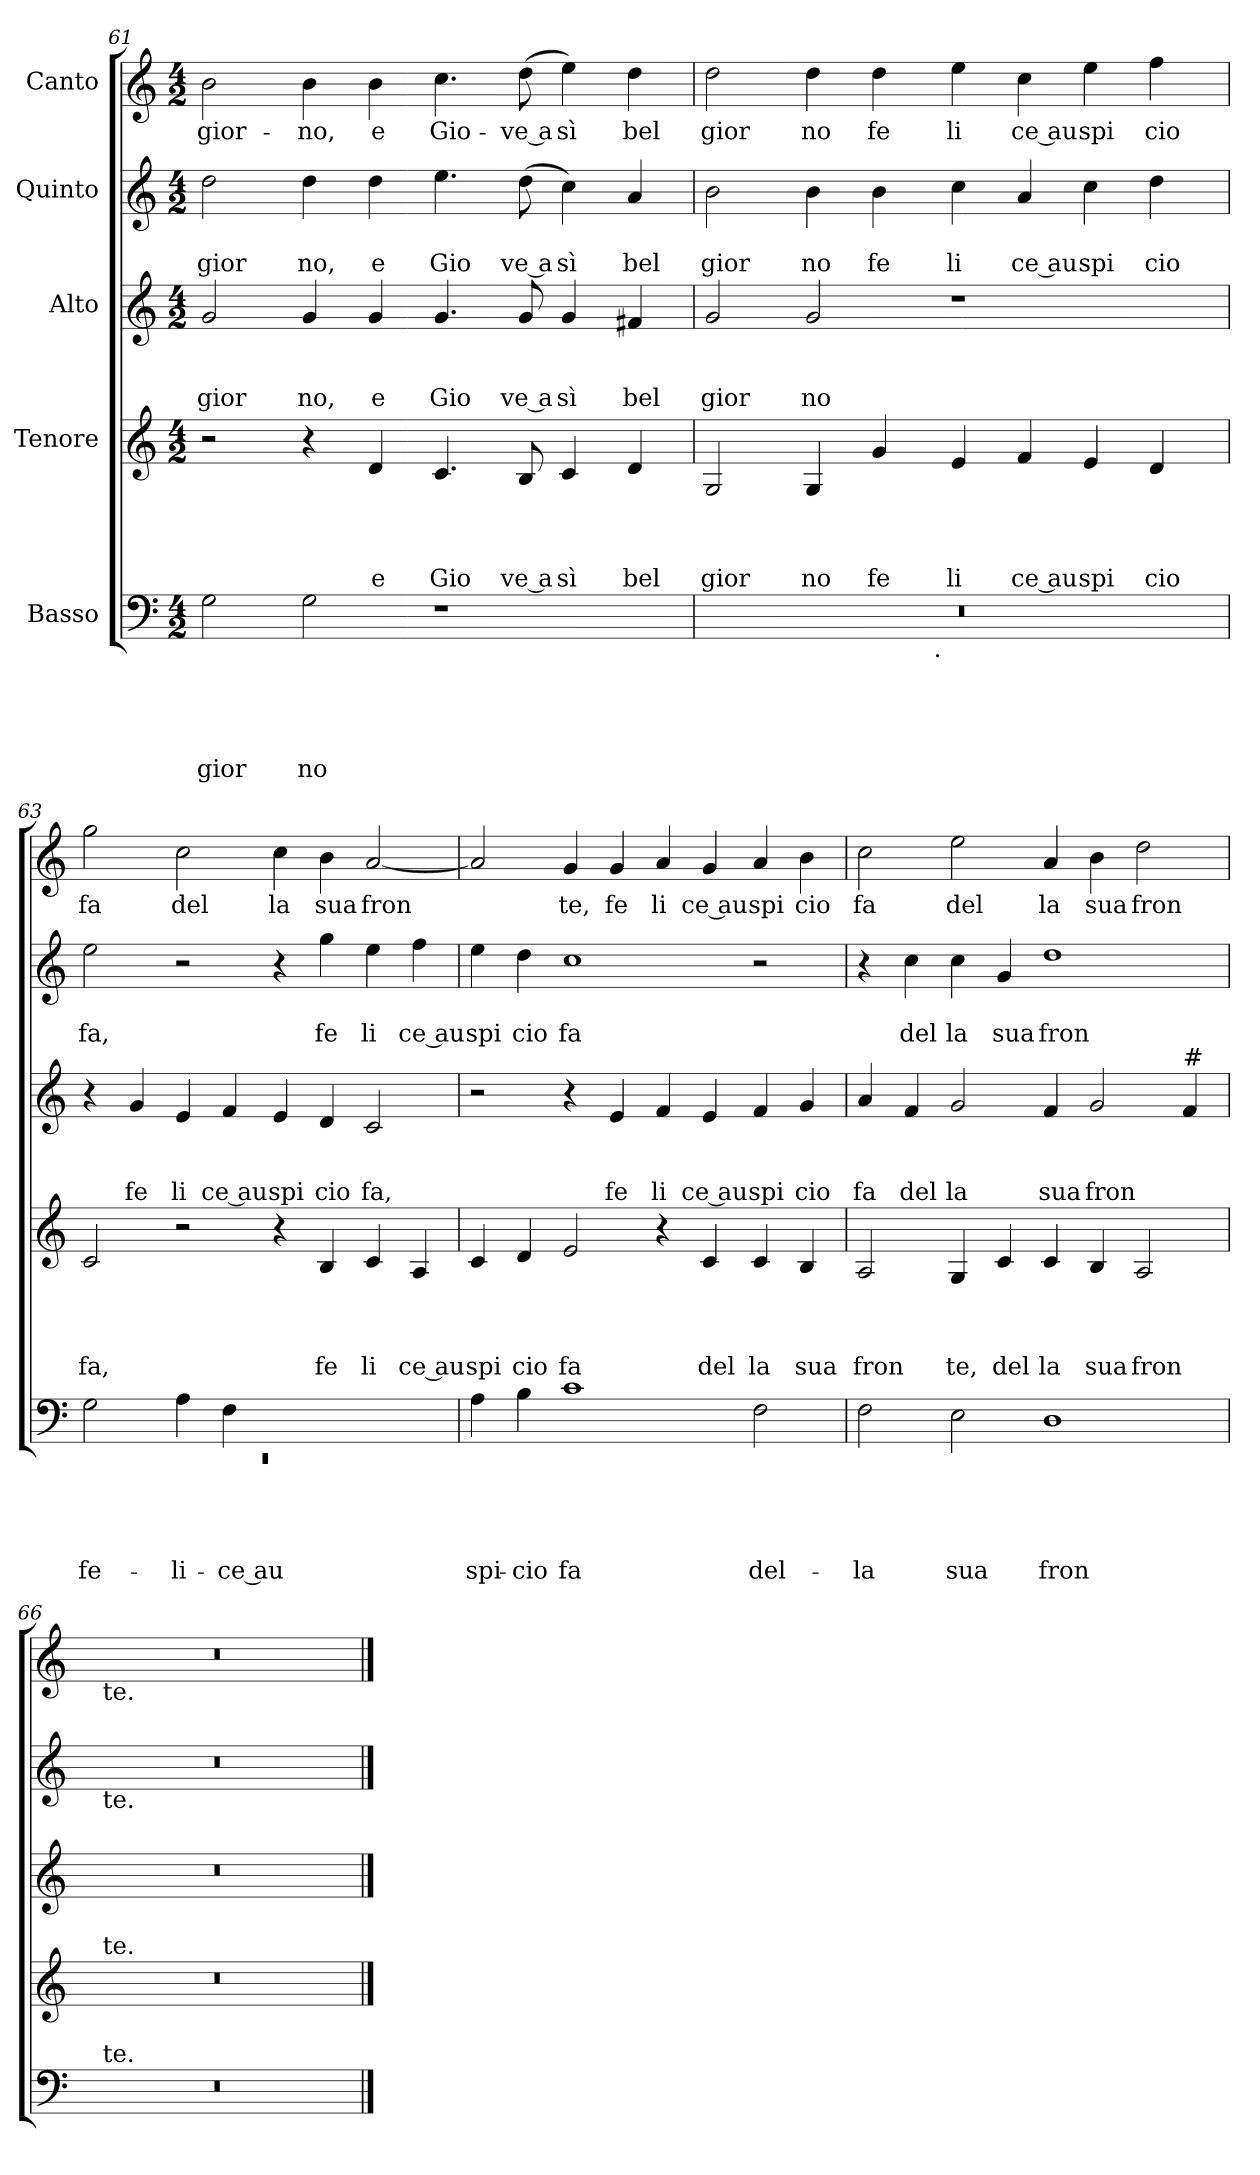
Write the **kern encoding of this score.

**kern	**text	**text	**text	**text	**text	**kern	**text	**text	**text	**text	**kern	**text	**text	**text	**kern	**text	**text	**kern	**text
*part5	*part5	*part5	*part5	*part5	*part5	*part4	*part4	*part4	*part4	*part4	*part3	*part3	*part3	*part3	*part2	*part2	*part2	*part1	*part1
*staff5	*staff5	*staff5	*staff5	*staff5	*staff5	*staff4	*staff4	*staff4	*staff4	*staff4	*staff3	*staff3	*staff3	*staff3	*staff2	*staff2	*staff2	*staff1	*staff1
*I"Basso	*	*	*	*	*	*I"Tenore	*	*	*	*	*I"Alto	*	*	*	*I"Quinto	*	*	*I"Canto	*
*clefF4	*	*	*	*	*	*clefG2	*	*	*	*	*clefG2	*	*	*	*clefG2	*	*	*clefG2	*
*k[]	*	*	*	*	*	*k[]	*	*	*	*	*k[]	*	*	*	*k[]	*	*	*k[]	*
*C:	*	*	*	*	*	*C:	*	*	*	*	*C:	*	*	*	*C:	*	*	*C:	*
*M4/2	*	*	*	*	*	*M4/2	*	*	*	*	*M4/2	*	*	*	*M4/2	*	*	*M4/2	*
=61	=61	=61	=61	=61	=61	=61	=61	=61	=61	=61	=61	=61	=61	=61	=61	=61	=61	=61	=61
!	!	!	!	!	!LO:LY:b	!	!	!	!	!	!	!	!	!LO:LY:b	!	!	!LO:LY:b	!	!LO:LY:b
2G\	.	.	.	.	gior	2r	.	.	.	.	2g/	.	.	gior	2dd\	.	gior	2b\	gior-
!	!	!	!	!	!LO:LY:b	!	!	!	!	!	!	!	!	!LO:LY:b	!	!	!LO:LY:b	!	!LO:LY:b
2G\	.	.	.	.	no	4r	.	.	.	.	4g/	.	.	no,	4dd\	.	no,	4b\	-no,
!	!	!	!	!	!	!	!	!	!	!LO:LY:b	!	!	!	!LO:LY:b	!	!	!LO:LY:b	!	!LO:LY:b
.	.	.	.	.	.	4d/	.	.	.	e	4g/	.	.	e	4dd\	.	e	4b\	e
!	!	!	!	!	!	!	!	!	!	!LO:LY:b	!	!	!	!LO:LY:b	!	!	!LO:LY:b	!	!LO:LY:b
1r	.	.	.	.	.	4.c/	.	.	.	Gio	4.g/	.	.	Gio	4.ee\	.	Gio	4.cc\	Gio-
!	!	!	!	!	!	!	!	!	!	!LO:LY:b:rj	!	!	!	!LO:LY:b:rj	!	!	!LO:LY:b:rj	!	!LO:LY:b:rj
.	.	.	.	.	.	8B/	.	.	.	ve a	8g/	.	.	ve a	(<8dd\	.	ve a	(<8dd\	-ve a
!	!	!	!	!	!	!	!	!	!	!LO:LY:b	!	!	!	!LO:LY:b	!	!	!LO:LY:b	!	!LO:LY:b
.	.	.	.	.	.	4c/	.	.	.	sì	4g/	.	.	sì	4cc\)	.	sì	4ee\)	sì
!	!	!	!	!	!	!	!	!	!	!LO:LY:b	!	!	!	!LO:LY:b	!	!	!LO:LY:b	!	!LO:LY:b
.	.	.	.	.	.	4d/	.	.	.	bel	4f#X/	.	.	bel	4a/	.	bel	4dd\	bel
!!LO:LB:g=z
=62	=62	=62	=62	=62	=62	=62	=62	=62	=62	=62	=62	=62	=62	=62	=62	=62	=62	=62	=62
!	!	!	!	!	!	!	!	!	!	!LO:LY:b	!	!	!	!LO:LY:b	!	!	!LO:LY:b	!	!LO:LY:b
*^	*	*	*	*	*	*	*	*	*	*	*	*	*	*	*	*	*	*	*
0r	2ryy	.	.	.	.	.	2G/	.	.	.	gior	2g/	.	.	gior	2b\	.	gior	2dd\	gior
!	!	!	!	!	!	!	!	!	!	!	!LO:LY:b	!	!	!	!LO:LY:b	!	!	!LO:LY:b	!	!LO:LY:b
.	4...ryy	.	.	.	.	.	4G/	.	.	.	no	2g/	.	.	no	4b\	.	no	4dd\	no
!	!	!	!	!	!	!	!	!	!	!	!LO:LY:b	!	!	!	!	!	!	!LO:LY:b	!	!LO:LY:b
.	.	.	.	.	.	.	4g/	.	.	.	fe	.	.	.	.	4b\	.	fe	4dd\	fe
!	!LO:TX:b:t=.	!	!	!	!	!	!	!	!	!	!	!	!	!	!	!	!	!	!	!
.	1ryy	.	.	.	.	.	.	.	.	.	.	.	.	.	.	.	.	.	.	.
!	!	!	!	!	!	!	!	!	!	!	!LO:LY:b	!	!	!	!	!	!	!LO:LY:b	!	!LO:LY:b
.	.	.	.	.	.	.	4e/	.	.	.	li	1r	.	.	.	4cc\	.	li	4ee\	li
!	!	!	!	!	!	!	!	!	!	!	!LO:LY:b:rj	!	!	!	!	!	!	!LO:LY:b:rj	!	!LO:LY:b:rj
.	.	.	.	.	.	.	4f/	.	.	.	ce au	.	.	.	.	4a/	.	ce au	4cc\	ce au
!	!	!	!	!	!	!	!	!	!	!	!LO:LY:b	!	!	!	!	!	!	!LO:LY:b	!	!LO:LY:b
.	.	.	.	.	.	.	4e/	.	.	.	spi	.	.	.	.	4cc\	.	spi	4ee\	spi
!	!	!	!	!	!	!	!	!	!	!	!LO:LY:b	!	!	!	!	!	!	!LO:LY:b	!	!LO:LY:b
.	.	.	.	.	.	.	4d/	.	.	.	cio	.	.	.	.	4dd\	.	cio	4ff\	cio
.	32ryy	.	.	.	.	.	.	.	.	.	.	.	.	.	.	.	.	.	.	.
=63	=63	=63	=63	=63	=63	=63	=63	=63	=63	=63	=63	=63	=63	=63	=63	=63	=63	=63	=63	=63
!	!LO:N:vis=1	!	!	!	!	!LO:LY:b	!	!	!	!	!LO:LY:b	!	!	!	!	!	!	!LO:LY:b	!	!LO:LY:b
*	*^	*	*	*	*	*	*	*	*	*	*	*	*	*	*	*	*	*	*	*
0ryy	0rEE	2G\	.	.	.	.	fe-	2c/	.	.	.	fa,	4r	.	.	.	2ee\	.	fa,	2gg\	fa
!	!	!	!	!	!	!	!	!	!	!	!	!	!	!	!	!LO:LY:b	!	!	!	!	!
.	.	.	.	.	.	.	.	.	.	.	.	.	4g/	.	.	fe	.	.	.	.	.
!	!	!	!	!	!	!	!LO:LY:b	!	!	!	!	!	!	!	!	!LO:LY:b	!	!	!	!	!LO:LY:b
.	.	4A\	.	.	.	.	-li-	2r	.	.	.	.	4e/	.	.	li	2r	.	.	2cc\	del
!	!	!	!	!	!	!	!LO:LY:b:rj	!	!	!	!	!	!	!	!	!LO:LY:b:rj	!	!	!	!	!
.	.	4F\	.	.	.	.	-ce au-	.	.	.	.	.	4f/	.	.	ce au	.	.	.	.	.
!	!	!	!	!	!	!	!	!	!	!	!	!	!	!	!	!LO:LY:b	!	!	!	!	!LO:LY:b
.	.	1ryy	.	.	.	.	.	4r	.	.	.	.	4e/	.	.	spi	4r	.	.	4cc\	la
!	!	!	!	!	!	!	!	!	!	!	!	!LO:LY:b	!	!	!	!LO:LY:b	!	!	!LO:LY:b	!	!LO:LY:b
.	.	.	.	.	.	.	.	4B/	.	.	.	fe	4d/	.	.	cio	4gg\	.	fe	4b\	sua
!	!	!	!	!	!	!	!	!	!	!	!	!LO:LY:b	!	!	!	!LO:LY:b	!	!	!LO:LY:b	!	!LO:LY:b
.	.	.	.	.	.	.	.	4c/	.	.	.	li	2c/	.	.	fa,	4ee\	.	li	[<2a/	fron
!	!	!	!	!	!	!	!	!	!	!	!	!LO:LY:b:rj	!	!	!	!	!	!	!LO:LY:b:rj	!	!
.	.	.	.	.	.	.	.	4A/	.	.	.	ce au	.	.	.	.	4ff\	.	ce au	.	.
*v	*v	*v	*	*	*	*	*	*	*	*	*	*	*	*	*	*	*	*	*	*	*
=64	=64	=64	=64	=64	=64	=64	=64	=64	=64	=64	=64	=64	=64	=64	=64	=64	=64	=64	=64
!	!	!	!	!	!LO:LY:b	!	!	!	!	!LO:LY:b	!	!	!	!	!	!	!LO:LY:b	!	!
4A\	.	.	.	.	-spi-	4c/	.	.	.	spi	2r	.	.	.	4ee\	.	spi	2a/]	.
!	!	!	!	!	!LO:LY:b	!	!	!	!	!LO:LY:b	!	!	!	!	!	!	!LO:LY:b	!	!
4B\	.	.	.	.	-cio	4d/	.	.	.	cio	.	.	.	.	4dd\	.	cio	.	.
!	!	!	!	!	!LO:LY:b	!	!	!	!	!LO:LY:b	!	!	!	!	!	!	!LO:LY:b	!	!LO:LY:b
1c	.	.	.	.	fa	2e/	.	.	.	fa	4r	.	.	.	1cc	.	fa	4g/	te,
!	!	!	!	!	!	!	!	!	!	!	!	!	!	!LO:LY:b	!	!	!	!	!LO:LY:b
.	.	.	.	.	.	.	.	.	.	.	4e/	.	.	fe	.	.	.	4g/	fe
!	!	!	!	!	!	!	!	!	!	!	!	!	!	!LO:LY:b	!	!	!	!	!LO:LY:b
.	.	.	.	.	.	4r	.	.	.	.	4f/	.	.	li	.	.	.	4a/	li
!	!	!	!	!	!	!	!	!	!	!LO:LY:b	!	!	!	!LO:LY:b:rj	!	!	!	!	!LO:LY:b:rj
.	.	.	.	.	.	4c/	.	.	.	del	4e/	.	.	ce au	.	.	.	4g/	ce au
!	!	!	!	!	!LO:LY:b	!	!	!	!	!LO:LY:b	!	!	!	!LO:LY:b	!	!	!	!	!LO:LY:b
2F\	.	.	.	.	del-	4c/	.	.	.	la	4f/	.	.	spi	2r	.	.	4a/	spi
!	!	!	!	!	!	!	!	!	!	!LO:LY:b	!	!	!	!LO:LY:b	!	!	!	!	!LO:LY:b
.	.	.	.	.	.	4B/	.	.	.	sua	4g/	.	.	cio	.	.	.	4b\	cio
=65	=65	=65	=65	=65	=65	=65	=65	=65	=65	=65	=65	=65	=65	=65	=65	=65	=65	=65	=65
!	!	!	!	!	!LO:LY:b	!	!	!	!	!LO:LY:b	!	!	!	!LO:LY:b	!	!	!	!	!LO:LY:b
2F\	.	.	.	.	-la	2A/	.	.	.	fron	4a/	.	.	fa	4r	.	.	2cc\	fa
!	!	!	!	!	!	!	!	!	!	!	!	!	!	!LO:LY:b	!	!	!LO:LY:b	!	!
.	.	.	.	.	.	.	.	.	.	.	4f/	.	.	del	4cc\	.	del	.	.
!	!	!	!	!	!LO:LY:b	!	!	!	!	!LO:LY:b	!	!	!	!LO:LY:b	!	!	!LO:LY:b	!	!LO:LY:b
2E\	.	.	.	.	sua	4G/	.	.	.	te,	2g/	.	.	la	4cc\	.	la	2ee\	del
!	!	!	!	!	!	!	!	!	!	!LO:LY:b	!	!	!	!	!	!	!LO:LY:b	!	!
.	.	.	.	.	.	4c/	.	.	.	del	.	.	.	.	4g/	.	sua	.	.
!	!	!	!	!	!LO:LY:b	!	!	!	!	!LO:LY:b	!	!	!	!LO:LY:b	!	!	!LO:LY:b	!	!LO:LY:b
1D	.	.	.	.	fron-	4c/	.	.	.	la	4f/	.	.	sua	1dd	.	fron	4a/	la
!	!	!	!	!	!	!	!	!	!	!LO:LY:b	!	!	!	!LO:LY:b	!	!	!	!	!LO:LY:b
.	.	.	.	.	.	4B/	.	.	.	sua	2g/	.	.	fron	.	.	.	4b\	sua
!	!	!	!	!	!	!	!	!	!	!LO:LY:b	!	!	!	!	!	!	!	!	!LO:LY:b
.	.	.	.	.	.	2A/	.	.	.	fron	.	.	.	.	.	.	.	2dd\	fron
!	!	!	!	!	!	!	!	!	!	!	!LO:TX:a:t=#	!	!	!	!	!	!	!	!
.	.	.	.	.	.	.	.	.	.	.	4f/	.	.	.	.	.	.	.	.
=66	=66	=66	=66	=66	=66	=66	=66	=66	=66	=66	=66	=66	=66	=66	=66	=66	=66	=66	=66
*^	*	*	*	*	*	*^	*	*	*	*	*	*	*	*	*^	*	*	*^	*
0r	16.ryy	.	.	.	.	.	0r	16.ryy	.	.	.	.	0r	.	.	.	0r	16.ryy	.	.	0r	16.ryy	.
!	!	!	!	!	!	!	!	!	!	!	!	!	!	!	!	!	!	!	!	!	!	!LO:TX:b:t=te.	!
!	!	!	!	!	!	!	!	!	!	!	!	!	!	!	!	!	!	!LO:TX:b:t=te.	!	!	!	!	!
!	!	!	!	!	!	!	!	!LO:TX:a:t=te.	!	!	!	!	!	!	!	!	!	!	!	!	!	!	!
!	!LO:TX:a:t=te.	!	!	!	!	!	!	!	!	!	!	!	!	!	!	!	!	!	!	!	!	!	!
.	1ryy	.	.	.	.	.	.	1ryy	.	.	.	.	.	.	.	.	.	1ryy	.	.	.	1ryy	.
.	2ryy	.	.	.	.	.	.	2ryy	.	.	.	.	.	.	.	.	.	2ryy	.	.	.	2ryy	.
.	4ryy	.	.	.	.	.	.	4ryy	.	.	.	.	.	.	.	.	.	4ryy	.	.	.	4ryy	.
.	8ryy	.	.	.	.	.	.	8ryy	.	.	.	.	.	.	.	.	.	8ryy	.	.	.	8ryy	.
.	32ryy	.	.	.	.	.	.	32ryy	.	.	.	.	.	.	.	.	.	32ryy	.	.	.	32ryy	.
*v	*v	*	*	*	*	*	*	*	*	*	*	*	*	*	*	*	*v	*v	*	*	*v	*v	*
*	*	*	*	*	*	*v	*v	*	*	*	*	*	*	*	*	*	*	*	*	*
==	==	==	==	==	==	==	==	==	==	==	==	==	==	==	==	==	==	==	==
*-	*-	*-	*-	*-	*-	*-	*-	*-	*-	*-	*-	*-	*-	*-	*-	*-	*-	*-	*-
